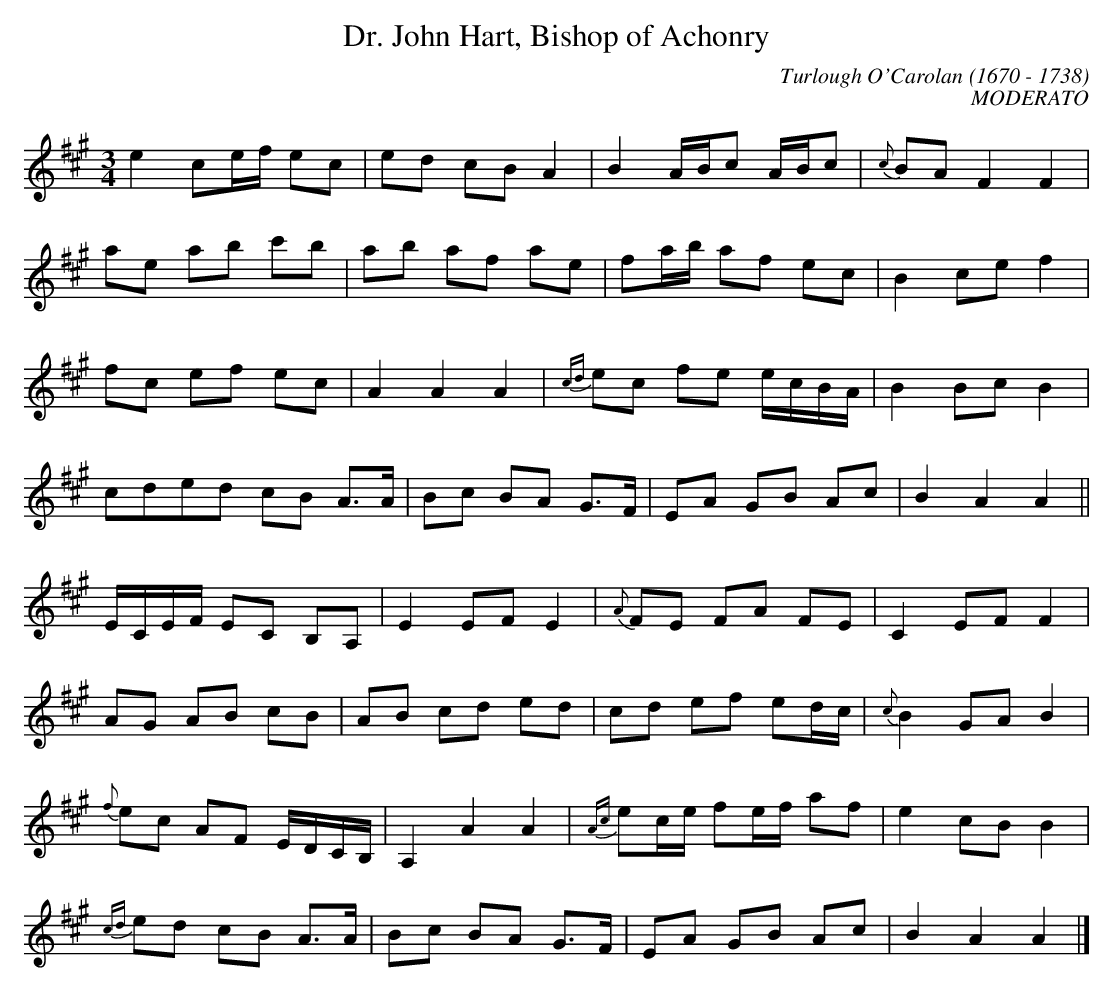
X:1occ
T:Dr. John Hart, Bishop of Achonry
C:Turlough O'Carolan (1670 - 1738)
C:MODERATO
M:3/4
L:1/8
K:A
e2ce/2f/2 ec|ed cB A2|B2A/2B/2c A/2B/2c|{c}BA F2F2|
ae ab c'b|ab af ae|fa/2b/2 af ec|B2ce f2|
fc ef ec|A2A2A2|{cd}ec fe e/2c/2B/2A/2|B2Bc B2|
cd}ed cB A3/2A/2|Bc BA G3/2F/2|EA GB Ac|B2A2A2||
E/2C/2E/2F/2 EC B,A,|E2EF E2|{A}FE FA FE|C2EF F2|
AG AB cB|AB cd ed|cd ef ed/2c/2|{c}B2GA B2|
{f}ec AF E/2D/2C/2B,/2|A,2A2A2|{Ac}ec/2e/2 fe/2f/2 af|e2cB B2|
{cd}ed cB A3/2A/2|Bc BA G3/2F/2|EA GB Ac|B2A2A2|]
